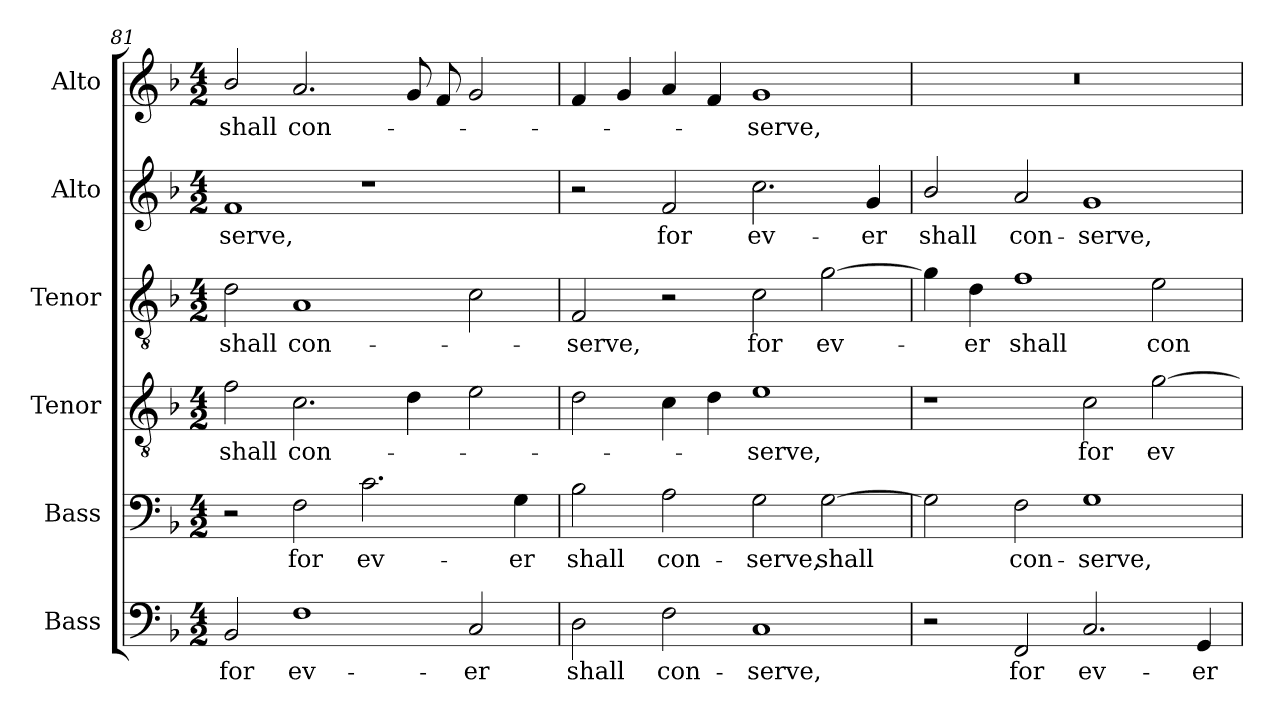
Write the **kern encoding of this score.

**kern	**text	**kern	**text	**kern	**text	**kern	**text	**kern	**text	**kern	**text
*part6	*part6	*part5	*part5	*part4	*part4	*part3	*part3	*part2	*part2	*part1	*part1
*staff6	*staff6	*staff5	*staff5	*staff4	*staff4	*staff3	*staff3	*staff2	*staff2	*staff1	*staff1
*I"Bass	*	*I"Bass	*	*I"Tenor	*	*I"Tenor	*	*I"Alto	*	*I"Alto	*
*I'B.	*	*	*	*I'T.	*	*I'T.	*	*I'A.	*	*I'A.	*
*clefF4	*	*clefF4	*	*clefGv2	*	*clefGv2	*	*clefG2	*	*clefG2	*
*	*	*	*	*ITrd7c12	*	*ITrd7c12	*	*	*	*	*
*k[b-]	*	*k[b-]	*	*k[b-]	*	*k[b-]	*	*k[b-]	*	*k[b-]	*
*F:	*	*F:	*	*F:	*	*F:	*	*F:	*	*F:	*
*M4/2	*	*M4/2	*	*M4/2	*	*M4/2	*	*M4/2	*	*M4/2	*
=81	=81	=81	=81	=81	=81	=81	=81	=81	=81	=81	=81
!	!LO:LY:b:color=#000000	!	!	!	!	!	!	!	!	!	!
!	!	!	!	!	!LO:LY:b:color=#000000	!	!	!	!	!	!
!	!	!	!	!	!	!	!LO:LY:b:color=#000000	!	!	!	!
!	!	!	!	!	!	!	!	!	!LO:LY:b:color=#000000	!	!
!	!	!	!	!	!	!	!	!	!	!	!LO:LY:b:color=#000000
2BB-i/	for	2r	.	2Fi\	shall	2Di\	shall	1fi	-serve,	2b-i/	shall
!	!LO:LY:b:color=#000000	!	!	!	!	!	!	!	!	!	!
!	!	!	!LO:LY:b:color=#000000	!	!	!	!	!	!	!	!
!	!	!	!	!	!LO:LY:b:color=#000000	!	!	!	!	!	!
!	!	!	!	!	!	!	!LO:LY:b:color=#000000	!	!	!	!
!	!	!	!	!	!	!	!	!	!	!	!LO:LY:b:color=#000000
1Fi	ev-	2Fi\	for	2.Ci\	con-	1AAi	con-	.	.	2.ai/	con-
!	!	!	!LO:LY:b:color=#000000	!	!	!	!	!	!	!	!
.	.	2.ci\	ev-	.	.	.	.	1r	.	.	.
.	.	.	.	4Di\	.	.	.	.	.	8gi/	.
.	.	.	.	.	.	.	.	.	.	8fi/	.
!	!LO:LY:b:color=#000000	!	!	!	!	!	!	!	!	!	!
2Ci/	-er	.	.	2Ei\	.	2Ci\	.	.	.	2gi/	.
!	!	!	!LO:LY:b:color=#000000	!	!	!	!	!	!	!	!
.	.	4Gi\	-er	.	.	.	.	.	.	.	.
=82	=82	=82	=82	=82	=82	=82	=82	=82	=82	=82	=82
!	!LO:LY:b:color=#000000	!	!	!	!	!	!	!	!	!	!
!	!	!	!LO:LY:b:color=#000000	!	!	!	!	!	!	!	!
!	!	!	!	!	!	!	!LO:LY:b:color=#000000	!	!	!	!
2Di\	shall	2B-i\	shall	2Di\	.	2FFi/	-serve,	2r	.	4fi/	.
.	.	.	.	.	.	.	.	.	.	4gi/	.
!	!LO:LY:b:color=#000000	!	!	!	!	!	!	!	!	!	!
!	!	!	!LO:LY:b:color=#000000	!	!	!	!	!	!	!	!
!	!	!	!	!	!	!	!	!	!LO:LY:b:color=#000000	!	!
2Fi\	con-	2Ai\	con-	4Ci\	.	2r	.	2fi/	for	4ai/	.
.	.	.	.	4Di\	.	.	.	.	.	4fi/	.
!	!LO:LY:b:color=#000000	!	!	!	!	!	!	!	!	!	!
!	!	!	!LO:LY:b:color=#000000	!	!	!	!	!	!	!	!
!	!	!	!	!	!LO:LY:b:color=#000000	!	!	!	!	!	!
!	!	!	!	!	!	!	!LO:LY:b:color=#000000	!	!	!	!
!	!	!	!	!	!	!	!	!	!LO:LY:b:color=#000000	!	!
!	!	!	!	!	!	!	!	!	!	!	!LO:LY:b:color=#000000
1Ci	-serve,	2Gi\	-serve,	1Ei	-serve,	2Ci\	for	2.cci\	ev-	1gi	-serve,
!	!	!	!LO:LY:b:color=#000000	!	!	!	!	!	!	!	!
!	!	!	!	!	!	!	!LO:LY:b:color=#000000	!	!	!	!
.	.	[2Gi\	shall	.	.	[2Gi\	ev-	.	.	.	.
!	!	!	!	!	!	!	!	!	!LO:LY:b:color=#000000	!	!
.	.	.	.	.	.	.	.	4gi/	-er	.	.
!!LO:LB:g=z
=83	=83	=83	=83	=83	=83	=83	=83	=83	=83	=83	=83
!	!	!	!	!	!	!	!	!	!LO:LY:b:color=#000000	!LO:N:vis=1	!
2r	.	2Gi\]	.	1r	.	4Gi\]	.	2b-i/	shall	0r	.
!	!	!	!	!	!	!	!LO:LY:b:color=#000000	!	!	!	!
.	.	.	.	.	.	4Di\	-er	.	.	.	.
!	!LO:LY:b:color=#000000	!	!	!	!	!	!	!	!	!	!
!	!	!	!LO:LY:b:color=#000000	!	!	!	!	!	!	!	!
!	!	!	!	!	!	!	!LO:LY:b:color=#000000	!	!	!	!
!	!	!	!	!	!	!	!	!	!LO:LY:b:color=#000000	!	!
2FFi/	for	2Fi\	con-	.	.	1Fi	shall	2ai/	con-	.	.
!	!LO:LY:b:color=#000000	!	!	!	!	!	!	!	!	!	!
!	!	!	!LO:LY:b:color=#000000	!	!	!	!	!	!	!	!
!	!	!	!	!	!LO:LY:b:color=#000000	!	!	!	!	!	!
!	!	!	!	!	!	!	!	!	!LO:LY:b:color=#000000	!	!
2.Ci/	ev-	1Gi	-serve,	2Ci\	for	.	.	1gi	-serve,	.	.
!	!	!	!	!	!LO:LY:b:color=#000000	!	!	!	!	!	!
!	!	!	!	!	!	!	!LO:LY:b:color=#000000	!	!	!	!
.	.	.	.	[2Gi\	ev-	2Ei\	con-	.	.	.	.
!	!LO:LY:b:color=#000000	!	!	!	!	!	!	!	!	!	!
4GGi/	-er	.	.	.	.	.	.	.	.	.	.
=	=	=	=	=	=	=	=	=	=	=	=
*-	*-	*-	*-	*-	*-	*-	*-	*-	*-	*-	*-
